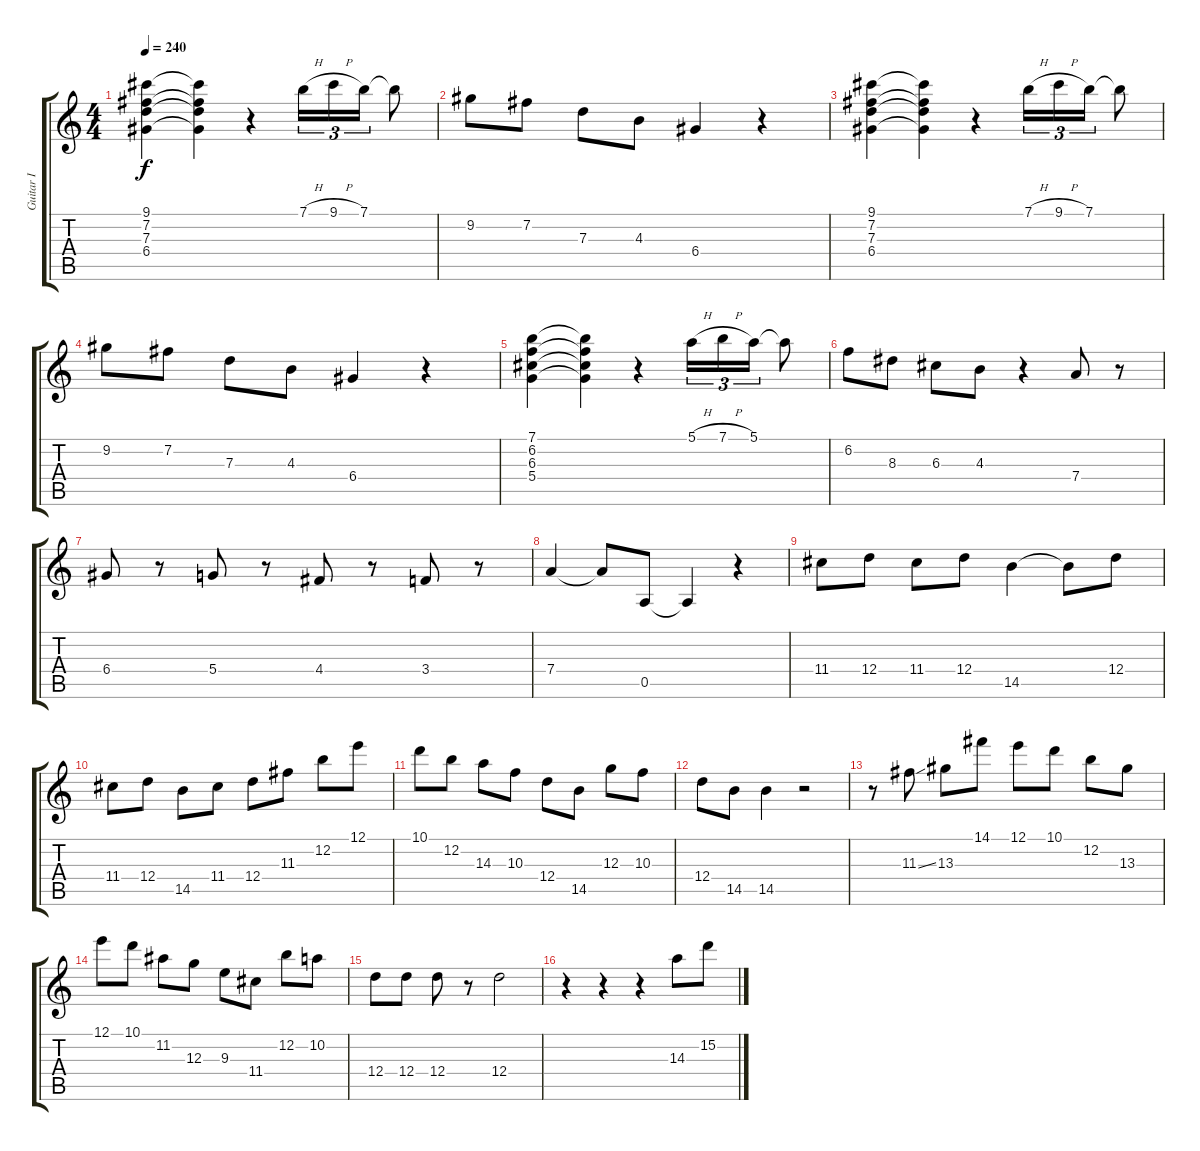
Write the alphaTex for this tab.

\track ("Guitar I" "Guitar I") {instrument acousticguitarsteel}
\staff {score tabs}
\tuning (E4 B3 G3 D3 A2 E2) {hide}
\ts (4 4)
\tempo 240
\clef g2
\ks c
(9.1 7.2 7.3 6.4).4{dy f instrument acousticguitarsteel} (9.1{t} 7.2{t} 7.3{t} 6.4{t}).4 r.4 7.1{h}.16{tu (3 2)} 9.1{h}.16{tu (3 2)} 7.1.16{tu (3 2)} 7.1{t}.8 |
9.2.8 7.2.8 7.3.8 4.3.8 6.4.4 r.4 |
(9.1 7.2 7.3 6.4).4 (9.1{t} 7.2{t} 7.3{t} 6.4{t}).4 r.4 7.1{h}.16{tu (3 2)} 9.1{h}.16{tu (3 2)} 7.1.16{tu (3 2)} 7.1{t}.8 |
9.2.8 7.2.8 7.3.8 4.3.8 6.4.4 r.4 |
(7.1 6.2 6.3 5.4).4 (7.1{t} 6.2{t} 6.3{t} 5.4{t}).4 r.4 5.1{h}.16{tu (3 2)} 7.1{h}.16{tu (3 2)} 5.1.16{tu (3 2)} 5.1{t}.8 |
6.2.8 8.3.8 6.3.8 4.3.8 r.4 7.4.8 r.8 |
6.4.8 r.8 5.4.8 r.8 4.4.8 r.8 3.4.8 r.8 |
7.4.4 7.4{t}.8 0.5.8 0.5{t}.4 r.4 |
11.4.8 12.4.8 11.4.8 12.4.8 14.5.4 14.5{t}.8 12.4.8 |
11.4.8 12.4.8 14.5.8 11.4.8 12.4.8 11.3.8 12.2.8 12.1.8 |
10.1.8 12.2.8 14.3.8 10.3.8 12.4.8 14.5.8 12.3.8 10.3.8 |
12.4.8 14.5.8 14.5.4 r.2 |
r.8 11.3{ss}.8 13.3.8 14.1.8 12.1.8 10.1.8 12.2.8 13.3.8 |
12.1.8 10.1.8 11.2.8 12.3.8 9.3.8 11.4.8 12.2.8 10.2.8 |
12.4.8 12.4.8 12.4.8 r.8 12.4.2 |
r.4 r.4 r.4 14.3.8 15.2.8
